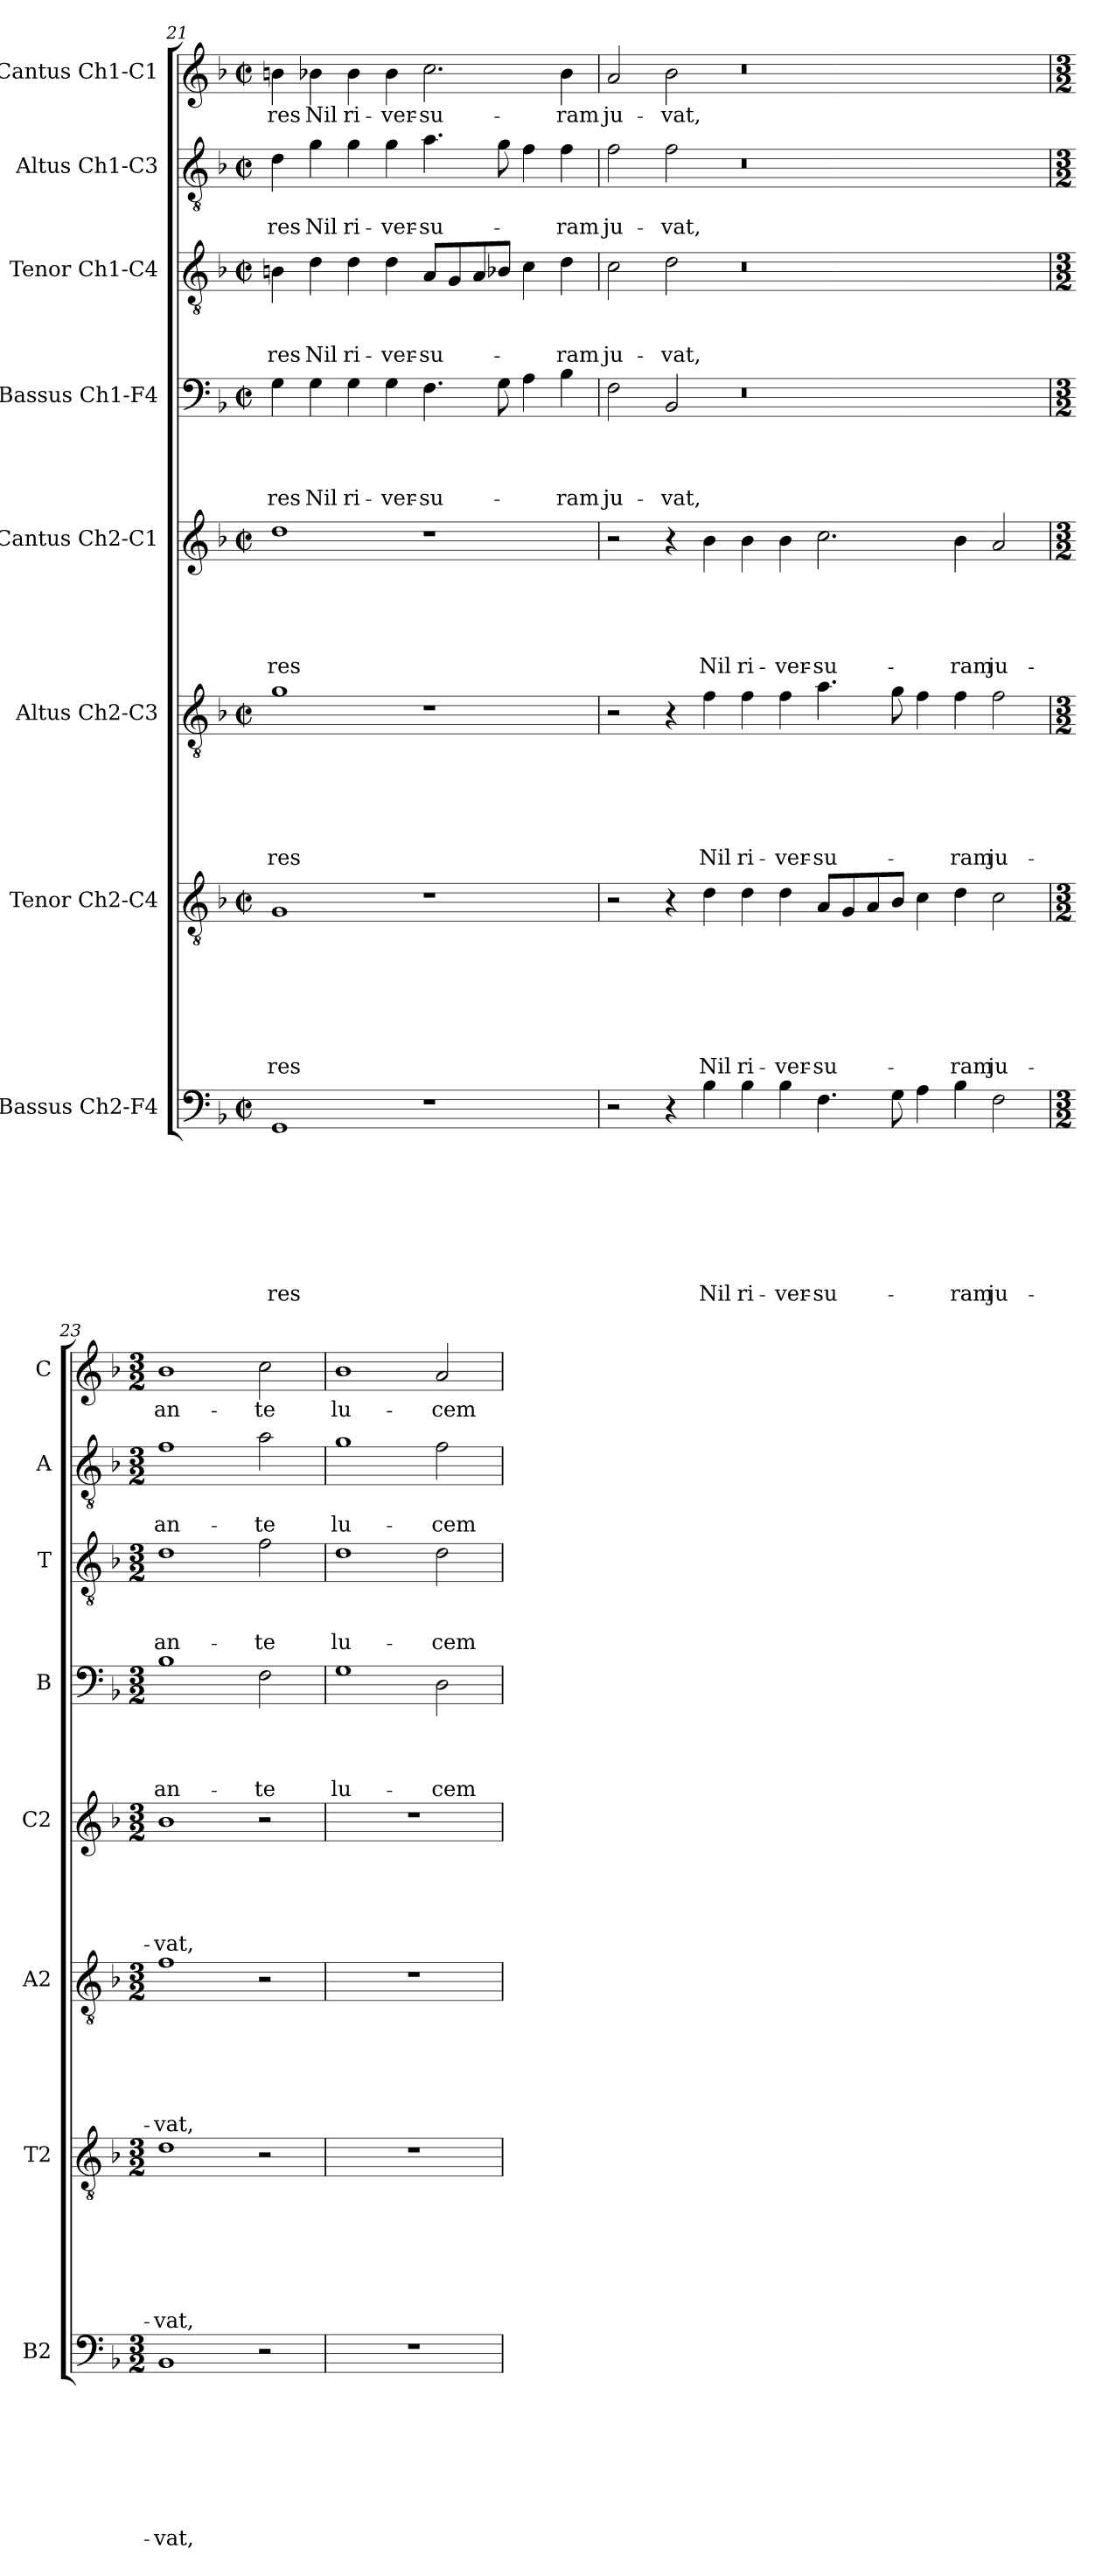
**kern	**text	**text	**text	**text	**text	**text	**text	**text	**kern	**text	**text	**text	**text	**text	**text	**text	**kern	**text	**text	**text	**text	**text	**text	**kern	**text	**text	**text	**text	**text	**kern	**text	**text	**text	**text	**kern	**text	**text	**text	**kern	**text	**text	**kern	**text
*part8	*part8	*part8	*part8	*part8	*part8	*part8	*part8	*part8	*part7	*part7	*part7	*part7	*part7	*part7	*part7	*part7	*part6	*part6	*part6	*part6	*part6	*part6	*part6	*part5	*part5	*part5	*part5	*part5	*part5	*part4	*part4	*part4	*part4	*part4	*part3	*part3	*part3	*part3	*part2	*part2	*part2	*part1	*part1
*staff8	*staff8	*staff8	*staff8	*staff8	*staff8	*staff8	*staff8	*staff8	*staff7	*staff7	*staff7	*staff7	*staff7	*staff7	*staff7	*staff7	*staff6	*staff6	*staff6	*staff6	*staff6	*staff6	*staff6	*staff5	*staff5	*staff5	*staff5	*staff5	*staff5	*staff4	*staff4	*staff4	*staff4	*staff4	*staff3	*staff3	*staff3	*staff3	*staff2	*staff2	*staff2	*staff1	*staff1
*I"Bassus Ch2-F4	*	*	*	*	*	*	*	*	*I"Tenor Ch2-C4	*	*	*	*	*	*	*	*I"Altus Ch2-C3	*	*	*	*	*	*	*I"Cantus Ch2-C1	*	*	*	*	*	*I"Bassus Ch1-F4	*	*	*	*	*I"Tenor Ch1-C4	*	*	*	*I"Altus Ch1-C3	*	*	*I"Cantus Ch1-C1	*
*I'B2	*	*	*	*	*	*	*	*	*I'T2	*	*	*	*	*	*	*	*I'A2	*	*	*	*	*	*	*I'C2	*	*	*	*	*	*I'B	*	*	*	*	*I'T	*	*	*	*I'A	*	*	*I'C	*
*clefF4	*	*	*	*	*	*	*	*	*clefGv2	*	*	*	*	*	*	*	*clefGv2	*	*	*	*	*	*	*clefG2	*	*	*	*	*	*clefF4	*	*	*	*	*clefGv2	*	*	*	*clefGv2	*	*	*clefG2	*
*k[b-]	*	*	*	*	*	*	*	*	*k[b-]	*	*	*	*	*	*	*	*k[b-]	*	*	*	*	*	*	*k[b-]	*	*	*	*	*	*k[b-]	*	*	*	*	*k[b-]	*	*	*	*k[b-]	*	*	*k[b-]	*
*F:	*	*	*	*	*	*	*	*	*F:	*	*	*	*	*	*	*	*F:	*	*	*	*	*	*	*F:	*	*	*	*	*	*F:	*	*	*	*	*F:	*	*	*	*F:	*	*	*F:	*
*M2/2	*	*	*	*	*	*	*	*	*M2/2	*	*	*	*	*	*	*	*M2/2	*	*	*	*	*	*	*M2/2	*	*	*	*	*	*M2/2	*	*	*	*	*M2/2	*	*	*	*M2/2	*	*	*M2/2	*
*met(c|)	*	*	*	*	*	*	*	*	*met(c|)	*	*	*	*	*	*	*	*met(c|)	*	*	*	*	*	*	*met(c|)	*	*	*	*	*	*met(c|)	*	*	*	*	*met(c|)	*	*	*	*met(c|)	*	*	*met(c|)	*
=21	=21	=21	=21	=21	=21	=21	=21	=21	=21	=21	=21	=21	=21	=21	=21	=21	=21	=21	=21	=21	=21	=21	=21	=21	=21	=21	=21	=21	=21	=21	=21	=21	=21	=21	=21	=21	=21	=21	=21	=21	=21	=21	=21
!	!	!	!	!	!	!	!	!LO:LY:b	!	!	!	!	!	!	!	!LO:LY:b	!	!	!	!	!	!	!LO:LY:b	!	!	!	!	!	!LO:LY:b	!	!	!	!	!LO:LY:b	!	!	!	!LO:LY:b	!	!	!LO:LY:b	!	!LO:LY:b
1GG	.	.	.	.	.	.	.	-res	1G	.	.	.	.	.	.	-res	1g	.	.	.	.	.	-res	1dd	.	.	.	.	-res	4G\	.	.	.	-res	4Bn\	.	.	-res	4d\	.	-res	4bn\	-res
!	!	!	!	!	!	!	!	!	!	!	!	!	!	!	!	!	!	!	!	!	!	!	!	!	!	!	!	!	!	!	!	!	!	!LO:LY:b	!	!	!	!LO:LY:b	!	!	!LO:LY:b	!	!LO:LY:b
.	.	.	.	.	.	.	.	.	.	.	.	.	.	.	.	.	.	.	.	.	.	.	.	.	.	.	.	.	.	4G\	.	.	.	Nil	4d\	.	.	Nil	4g\	.	Nil	4b-X\	Nil
!	!	!	!	!	!	!	!	!	!	!	!	!	!	!	!	!	!	!	!	!	!	!	!	!	!	!	!	!	!	!	!	!	!	!LO:LY:b	!	!	!	!LO:LY:b	!	!	!LO:LY:b	!	!LO:LY:b
.	.	.	.	.	.	.	.	.	.	.	.	.	.	.	.	.	.	.	.	.	.	.	.	.	.	.	.	.	.	4G\	.	.	.	ri-	4d\	.	.	ri-	4g\	.	ri-	4b-\	ri-
!	!	!	!	!	!	!	!	!	!	!	!	!	!	!	!	!	!	!	!	!	!	!	!	!	!	!	!	!	!	!	!	!	!	!LO:LY:b	!	!	!	!LO:LY:b	!	!	!LO:LY:b	!	!LO:LY:b
.	.	.	.	.	.	.	.	.	.	.	.	.	.	.	.	.	.	.	.	.	.	.	.	.	.	.	.	.	.	4G\	.	.	.	-ver-	4d\	.	.	-ver-	4g\	.	-ver-	4b-\	-ver-
!	!	!	!	!	!	!	!	!	!	!	!	!	!	!	!	!	!	!	!	!	!	!	!	!	!	!	!	!	!	!	!	!	!	!LO:LY:b	!	!	!	!LO:LY:b	!	!	!LO:LY:b	!	!LO:LY:b
1r	.	.	.	.	.	.	.	.	1r	.	.	.	.	.	.	.	1r	.	.	.	.	.	.	1r	.	.	.	.	.	4.F\	.	.	.	-su-	8A/L	.	.	-su-	4.a\	.	-su-	2.cc\	-su-
.	.	.	.	.	.	.	.	.	.	.	.	.	.	.	.	.	.	.	.	.	.	.	.	.	.	.	.	.	.	.	.	.	.	.	8G/	.	.	.	.	.	.	.	.
.	.	.	.	.	.	.	.	.	.	.	.	.	.	.	.	.	.	.	.	.	.	.	.	.	.	.	.	.	.	.	.	.	.	.	8A/	.	.	.	.	.	.	.	.
.	.	.	.	.	.	.	.	.	.	.	.	.	.	.	.	.	.	.	.	.	.	.	.	.	.	.	.	.	.	8G\	.	.	.	.	8B-X/J	.	.	.	8g\	.	.	.	.
.	.	.	.	.	.	.	.	.	.	.	.	.	.	.	.	.	.	.	.	.	.	.	.	.	.	.	.	.	.	4A\	.	.	.	.	4c\	.	.	.	4f\	.	.	.	.
!	!	!	!	!	!	!	!	!	!	!	!	!	!	!	!	!	!	!	!	!	!	!	!	!	!	!	!	!	!	!	!	!	!	!LO:LY:b	!	!	!	!LO:LY:b	!	!	!LO:LY:b	!	!LO:LY:b
.	.	.	.	.	.	.	.	.	.	.	.	.	.	.	.	.	.	.	.	.	.	.	.	.	.	.	.	.	.	4B-\	.	.	.	-ram	4d\	.	.	-ram	4f\	.	-ram	4b-\	-ram
!!LO:LB:g=z
=22	=22	=22	=22	=22	=22	=22	=22	=22	=22	=22	=22	=22	=22	=22	=22	=22	=22	=22	=22	=22	=22	=22	=22	=22	=22	=22	=22	=22	=22	=22	=22	=22	=22	=22	=22	=22	=22	=22	=22	=22	=22	=22	=22
!	!	!	!	!	!	!	!	!	!	!	!	!	!	!	!	!	!	!	!	!	!	!	!	!	!	!	!	!	!	!	!	!	!	!LO:LY:b	!	!	!	!LO:LY:b	!	!	!LO:LY:b	!	!LO:LY:b
2r	.	.	.	.	.	.	.	.	2r	.	.	.	.	.	.	.	2r	.	.	.	.	.	.	2r	.	.	.	.	.	2F\	.	.	.	ju-	2c\	.	.	ju-	2f\	.	ju-	2a/	ju-
!	!	!	!	!	!	!	!	!	!	!	!	!	!	!	!	!	!	!	!	!	!	!	!	!	!	!	!	!	!	!	!	!	!	!LO:LY:b	!	!	!	!LO:LY:b	!	!	!LO:LY:b	!	!LO:LY:b
4r	.	.	.	.	.	.	.	.	4r	.	.	.	.	.	.	.	4r	.	.	.	.	.	.	4r	.	.	.	.	.	2BB-/	.	.	.	-vat,	2d\	.	.	-vat,	2f\	.	-vat,	2b-\	-vat,
!	!	!	!	!	!	!	!	!LO:LY:b	!	!	!	!	!	!	!	!LO:LY:b	!	!	!	!	!	!	!LO:LY:b	!	!	!	!	!	!LO:LY:b	!	!	!	!	!	!	!	!	!	!	!	!	!	!
4B-\	.	.	.	.	.	.	.	Nil	4d\	.	.	.	.	.	.	Nil	4f\	.	.	.	.	.	Nil	4b-\	.	.	.	.	Nil	.	.	.	.	.	.	.	.	.	.	.	.	.	.
!	!	!	!	!	!	!	!	!LO:LY:b	!	!	!	!	!	!	!	!LO:LY:b	!	!	!	!	!	!	!LO:LY:b	!	!	!	!	!	!LO:LY:b	!	!	!	!	!	!	!	!	!	!	!	!	!	!
4B-\	.	.	.	.	.	.	.	ri-	4d\	.	.	.	.	.	.	ri-	4f\	.	.	.	.	.	ri-	4b-\	.	.	.	.	ri-	0r	.	.	.	.	0r	.	.	.	0r	.	.	0r	.
!	!	!	!	!	!	!	!	!LO:LY:b	!	!	!	!	!	!	!	!LO:LY:b	!	!	!	!	!	!	!LO:LY:b	!	!	!	!	!	!LO:LY:b	!	!	!	!	!	!	!	!	!	!	!	!	!	!
4B-\	.	.	.	.	.	.	.	-ver-	4d\	.	.	.	.	.	.	-ver-	4f\	.	.	.	.	.	-ver-	4b-\	.	.	.	.	-ver-	.	.	.	.	.	.	.	.	.	.	.	.	.	.
!	!	!	!	!	!	!	!	!LO:LY:b	!	!	!	!	!	!	!	!LO:LY:b	!	!	!	!	!	!	!LO:LY:b	!	!	!	!	!	!LO:LY:b	!	!	!	!	!	!	!	!	!	!	!	!	!	!
4.F\	.	.	.	.	.	.	.	-su-	8A/L	.	.	.	.	.	.	-su-	4.a\	.	.	.	.	.	-su-	2.cc\	.	.	.	.	-su-	.	.	.	.	.	.	.	.	.	.	.	.	.	.
.	.	.	.	.	.	.	.	.	8G/	.	.	.	.	.	.	.	.	.	.	.	.	.	.	.	.	.	.	.	.	.	.	.	.	.	.	.	.	.	.	.	.	.	.
.	.	.	.	.	.	.	.	.	8A/	.	.	.	.	.	.	.	.	.	.	.	.	.	.	.	.	.	.	.	.	.	.	.	.	.	.	.	.	.	.	.	.	.	.
8G\	.	.	.	.	.	.	.	.	8B-/J	.	.	.	.	.	.	.	8g\	.	.	.	.	.	.	.	.	.	.	.	.	.	.	.	.	.	.	.	.	.	.	.	.	.	.
4A\	.	.	.	.	.	.	.	.	4c\	.	.	.	.	.	.	.	4f\	.	.	.	.	.	.	.	.	.	.	.	.	.	.	.	.	.	.	.	.	.	.	.	.	.	.
!	!	!	!	!	!	!	!	!LO:LY:b	!	!	!	!	!	!	!	!LO:LY:b	!	!	!	!	!	!	!LO:LY:b	!	!	!	!	!	!LO:LY:b	!	!	!	!	!	!	!	!	!	!	!	!	!	!
4B-\	.	.	.	.	.	.	.	-ram	4d\	.	.	.	.	.	.	-ram	4f\	.	.	.	.	.	-ram	4b-\	.	.	.	.	-ram	.	.	.	.	.	.	.	.	.	.	.	.	.	.
!	!	!	!	!	!	!	!	!LO:LY:b	!	!	!	!	!	!	!	!LO:LY:b	!	!	!	!	!	!	!LO:LY:b	!	!	!	!	!	!LO:LY:b	!	!	!	!	!	!	!	!	!	!	!	!	!	!
2F\	.	.	.	.	.	.	.	ju-	2c\	.	.	.	.	.	.	ju-	2f\	.	.	.	.	.	ju-	2a/	.	.	.	.	ju-	.	.	.	.	.	.	.	.	.	.	.	.	.	.
=23	=23	=23	=23	=23	=23	=23	=23	=23	=23	=23	=23	=23	=23	=23	=23	=23	=23	=23	=23	=23	=23	=23	=23	=23	=23	=23	=23	=23	=23	=23	=23	=23	=23	=23	=23	=23	=23	=23	=23	=23	=23	=23	=23
*M3/2	*	*	*	*	*	*	*	*	*M3/2	*	*	*	*	*	*	*	*M3/2	*	*	*	*	*	*	*M3/2	*	*	*	*	*	*M3/2	*	*	*	*	*M3/2	*	*	*	*M3/2	*	*	*M3/2	*
!	!	!	!	!	!	!	!	!LO:LY:b	!	!	!	!	!	!	!	!LO:LY:b	!	!	!	!	!	!	!LO:LY:b	!	!	!	!	!	!LO:LY:b	!	!	!	!	!LO:LY:b	!	!	!	!LO:LY:b	!	!	!LO:LY:b	!	!LO:LY:b
1BB-	.	.	.	.	.	.	.	-vat,	1d	.	.	.	.	.	.	-vat,	1f	.	.	.	.	.	-vat,	1b-	.	.	.	.	-vat,	1B-	.	.	.	an-	1d	.	.	an-	1f	.	an-	1b-	an-
!	!	!	!	!	!	!	!	!	!	!	!	!	!	!	!	!	!	!	!	!	!	!	!	!	!	!	!	!	!	!	!	!	!	!LO:LY:b	!	!	!	!LO:LY:b	!	!	!LO:LY:b	!	!LO:LY:b
2r	.	.	.	.	.	.	.	.	2r	.	.	.	.	.	.	.	2r	.	.	.	.	.	.	2r	.	.	.	.	.	2F\	.	.	.	-te	2f\	.	.	-te	2a\	.	-te	2cc\	-te
=24	=24	=24	=24	=24	=24	=24	=24	=24	=24	=24	=24	=24	=24	=24	=24	=24	=24	=24	=24	=24	=24	=24	=24	=24	=24	=24	=24	=24	=24	=24	=24	=24	=24	=24	=24	=24	=24	=24	=24	=24	=24	=24	=24
!	!	!	!	!	!	!	!	!	!	!	!	!	!	!	!	!	!	!	!	!	!	!	!	!	!	!	!	!	!	!	!	!	!	!LO:LY:b	!	!	!	!LO:LY:b	!	!	!LO:LY:b	!	!LO:LY:b
1.r	.	.	.	.	.	.	.	.	1.r	.	.	.	.	.	.	.	1.r	.	.	.	.	.	.	1.r	.	.	.	.	.	1G	.	.	.	lu-	1d	.	.	lu-	1g	.	lu-	1b-	lu-
!	!	!	!	!	!	!	!	!	!	!	!	!	!	!	!	!	!	!	!	!	!	!	!	!	!	!	!	!	!	!	!	!	!	!LO:LY:b	!	!	!	!LO:LY:b	!	!	!LO:LY:b	!	!LO:LY:b
.	.	.	.	.	.	.	.	.	.	.	.	.	.	.	.	.	.	.	.	.	.	.	.	.	.	.	.	.	.	2D\	.	.	.	-cem	2d\	.	.	-cem	2f\	.	-cem	2a/	-cem
=	=	=	=	=	=	=	=	=	=	=	=	=	=	=	=	=	=	=	=	=	=	=	=	=	=	=	=	=	=	=	=	=	=	=	=	=	=	=	=	=	=	=	=
*-	*-	*-	*-	*-	*-	*-	*-	*-	*-	*-	*-	*-	*-	*-	*-	*-	*-	*-	*-	*-	*-	*-	*-	*-	*-	*-	*-	*-	*-	*-	*-	*-	*-	*-	*-	*-	*-	*-	*-	*-	*-	*-	*-
